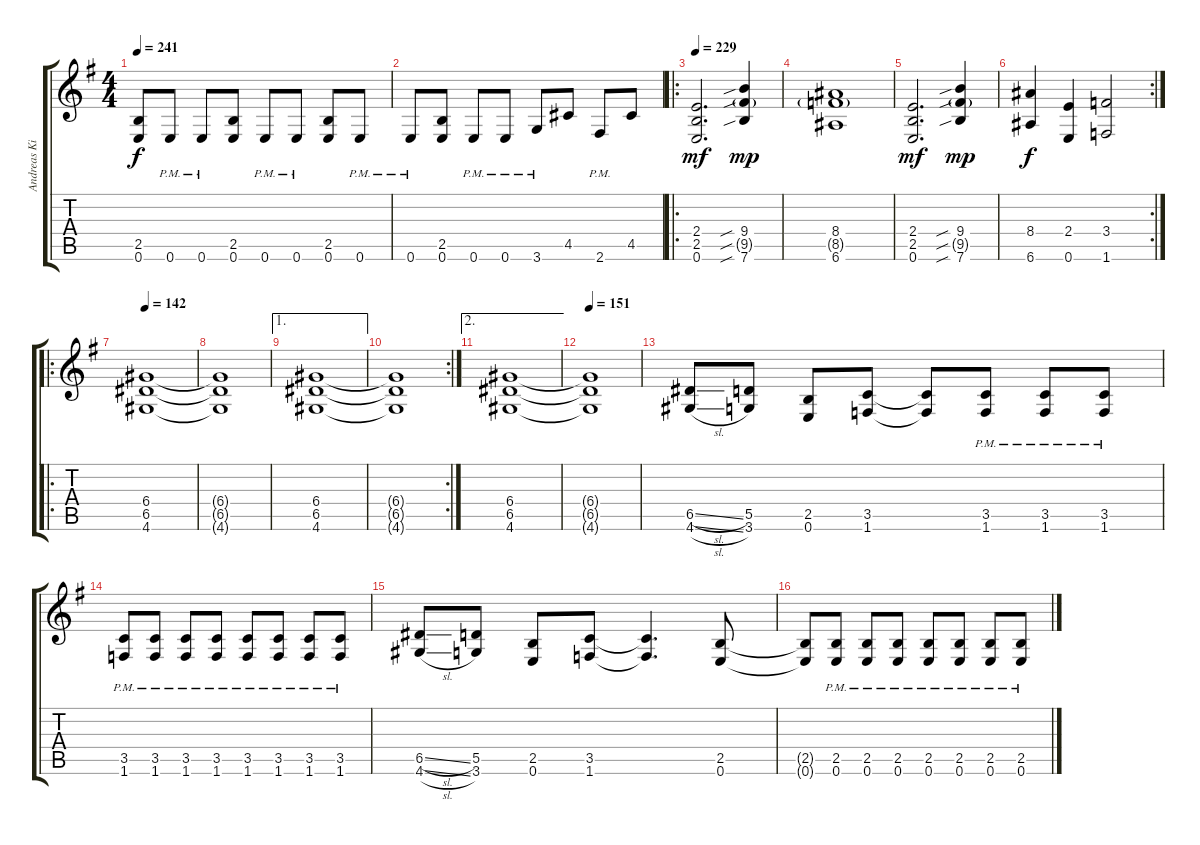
\track ("Andreas Kisser" "Andreas Ki") {instrument overdrivenguitar}
\staff {score tabs}
\tuning (E4 B3 G3 D3 A2 E2) {hide}
\ts (4 4)
\tempo 241
\clef g2
\ks g
(2.5 0.6).8{dy f} 0.6{pm}.8 0.6{pm}.8 (2.5 0.6).8 0.6{pm}.8 0.6{pm}.8 (2.5 0.6).8 0.6{pm}.8 |
0.6{pm}.8 (2.5 0.6).8 0.6{pm}.8 0.6{pm}.8 3.6{pm}.8 4.5.8 2.6{pm}.8 4.5.8 |
\ro
\tempo 229
(2.4 2.5 0.6).2{d dy mf} (9.4{sib} 9.5{sib g} 7.6{sib}).4{dy mp} |
(8.4 8.5{g} 6.6).1 |
(2.4 2.5 0.6).2{d dy mf} (9.4{sib} 9.5{sib g} 7.6{sib}).4{dy mp} |
\rc 2
(8.4 6.6).4{dy f} (2.4 0.6).4 (3.4 1.6).2 |
\ro
\tempo 142
(6.4 6.5 4.6).1 |
(6.4{t} 6.5{t} 4.6{t}).1 |
\ae 1
(6.4 6.5 4.6).1 |
\rc 2
(6.4{t} 6.5{t} 4.6{t}).1 |
\ae 2
(6.4 6.5 4.6).1 |
\tempo 151
(6.4{t} 6.5{t} 4.6{t}).1 |
(6.5{sl} 4.6{sl}).8 (5.5 3.6).8 (2.5 0.6).8 (3.5 1.6).8 (3.5{t} 1.6{t}).8 (3.5{pm} 1.6{pm}).8 (3.5{pm} 1.6{pm}).8 (3.5{pm} 1.6{pm}).8 |
(3.5{pm} 1.6{pm}).8 (3.5{pm} 1.6{pm}).8 (3.5{pm} 1.6{pm}).8 (3.5{pm} 1.6{pm}).8 (3.5{pm} 1.6{pm}).8 (3.5{pm} 1.6{pm}).8 (3.5{pm} 1.6{pm}).8 (3.5{pm} 1.6{pm}).8 |
(6.5{sl} 4.6{sl}).8 (5.5 3.6).8 (2.5 0.6).8 (3.5 1.6).8 (3.5{t} 1.6{t}).4{d} (2.5 0.6).8 |
(2.5{t} 0.6{t}).8 (2.5{pm} 0.6{pm}).8 (2.5{pm} 0.6{pm}).8 (2.5{pm} 0.6{pm}).8 (2.5{pm} 0.6{pm}).8 (2.5{pm} 0.6{pm}).8 (2.5{pm} 0.6{pm}).8 (2.5{pm} 0.6{pm}).8
